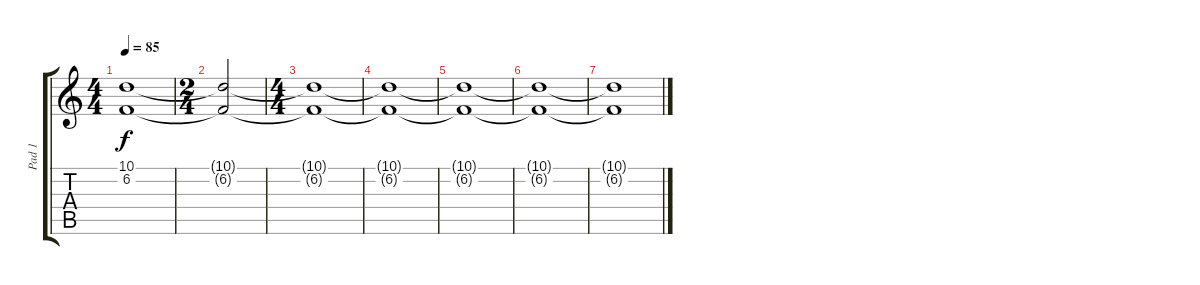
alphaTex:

\track ("Pad 1" "Pad 1") {instrument pad2warm}
\staff {score tabs}
\tuning (E4 B3 G3 D3 A2 E2) {hide}
\ts (4 4)
\tempo 85
\clef g2
\ks c
(10.1{t} 6.2{t}).1{dy f} |
\ts (2 4)
(10.1{t} 6.2{t}).2 |
\ts (4 4)
(10.1{t} 6.2{t}).1 |
(10.1{t} 6.2{t}).1 |
(10.1{t} 6.2{t}).1{volume 0} |
(10.1{t} 6.2{t}).1 |
(10.1{t} 6.2{t}).1
